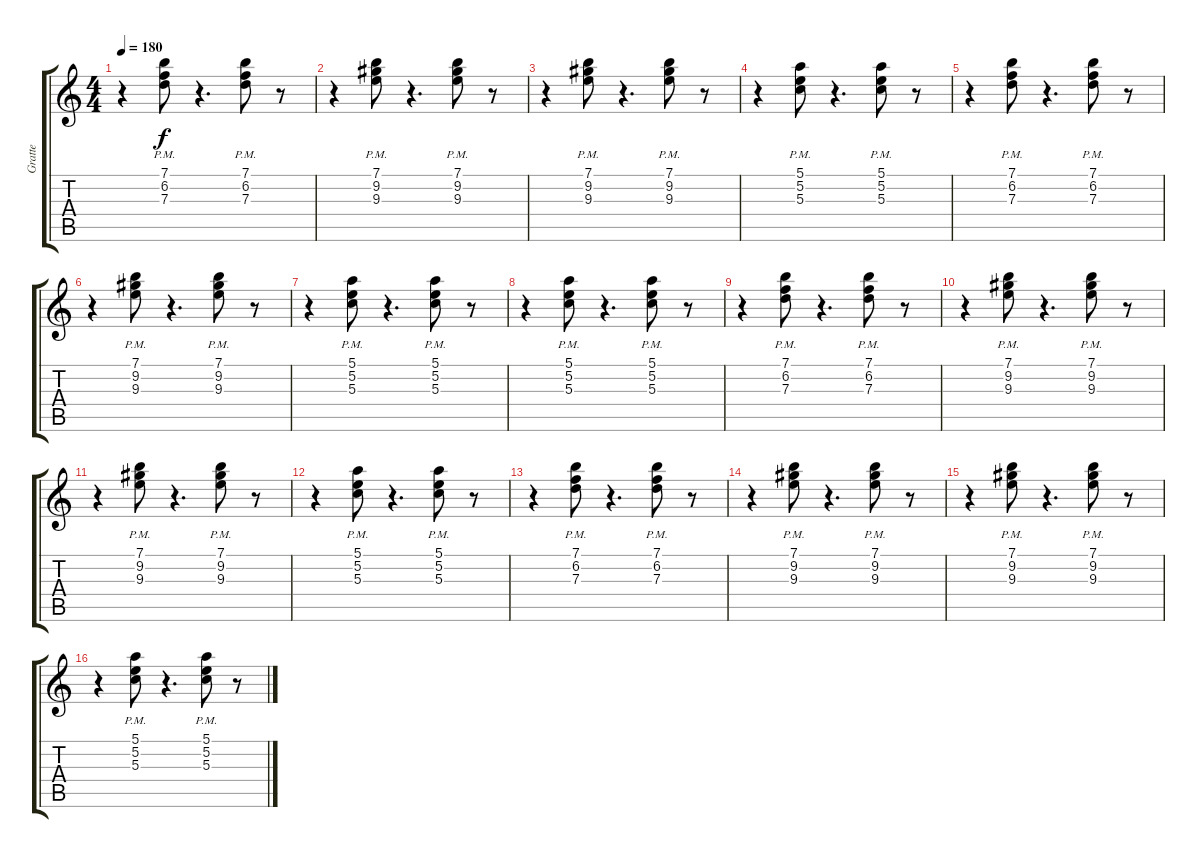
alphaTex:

\track ("Gratte" "Gratte") {instrument distortionguitar}
\staff {score tabs}
\tuning (E4 B3 G3 D3 A2 E2) {hide}
\ts (4 4)
\tempo 180
\clef g2
\ks c
r.4{dy f} (7.1{pm} 6.2{pm} 7.3{pm}).8 r.4{d} (7.1{pm} 6.2{pm} 7.3{pm}).8 r.8 |
r.4 (7.1{pm} 9.2{pm} 9.3{pm}).8 r.4{d} (7.1{pm} 9.2{pm} 9.3{pm}).8 r.8 |
r.4 (7.1{pm} 9.2{pm} 9.3{pm}).8 r.4{d} (7.1{pm} 9.2{pm} 9.3{pm}).8 r.8 |
r.4 (5.1{pm} 5.2{pm} 5.3{pm}).8 r.4{d} (5.1{pm} 5.2{pm} 5.3{pm}).8 r.8 |
r.4 (7.1{pm} 6.2{pm} 7.3{pm}).8 r.4{d} (7.1{pm} 6.2{pm} 7.3{pm}).8 r.8 |
r.4 (7.1{pm} 9.2{pm} 9.3{pm}).8 r.4{d} (7.1{pm} 9.2{pm} 9.3{pm}).8 r.8 |
r.4 (5.1{pm} 5.2{pm} 5.3{pm}).8 r.4{d} (5.1{pm} 5.2{pm} 5.3{pm}).8 r.8 |
r.4 (5.1{pm} 5.2{pm} 5.3{pm}).8 r.4{d} (5.1{pm} 5.2{pm} 5.3{pm}).8 r.8 |
r.4 (7.1{pm} 6.2{pm} 7.3{pm}).8 r.4{d} (7.1{pm} 6.2{pm} 7.3{pm}).8 r.8 |
r.4 (7.1{pm} 9.2{pm} 9.3{pm}).8 r.4{d} (7.1{pm} 9.2{pm} 9.3{pm}).8 r.8 |
r.4 (7.1{pm} 9.2{pm} 9.3{pm}).8 r.4{d} (7.1{pm} 9.2{pm} 9.3{pm}).8 r.8 |
r.4 (5.1{pm} 5.2{pm} 5.3{pm}).8 r.4{d} (5.1{pm} 5.2{pm} 5.3{pm}).8 r.8 |
r.4 (7.1{pm} 6.2{pm} 7.3{pm}).8 r.4{d} (7.1{pm} 6.2{pm} 7.3{pm}).8 r.8 |
r.4 (7.1{pm} 9.2{pm} 9.3{pm}).8 r.4{d} (7.1{pm} 9.2{pm} 9.3{pm}).8 r.8 |
r.4 (7.1{pm} 9.2{pm} 9.3{pm}).8 r.4{d} (7.1{pm} 9.2{pm} 9.3{pm}).8 r.8 |
r.4 (5.1{pm} 5.2{pm} 5.3{pm}).8 r.4{d} (5.1{pm} 5.2{pm} 5.3{pm}).8 r.8
